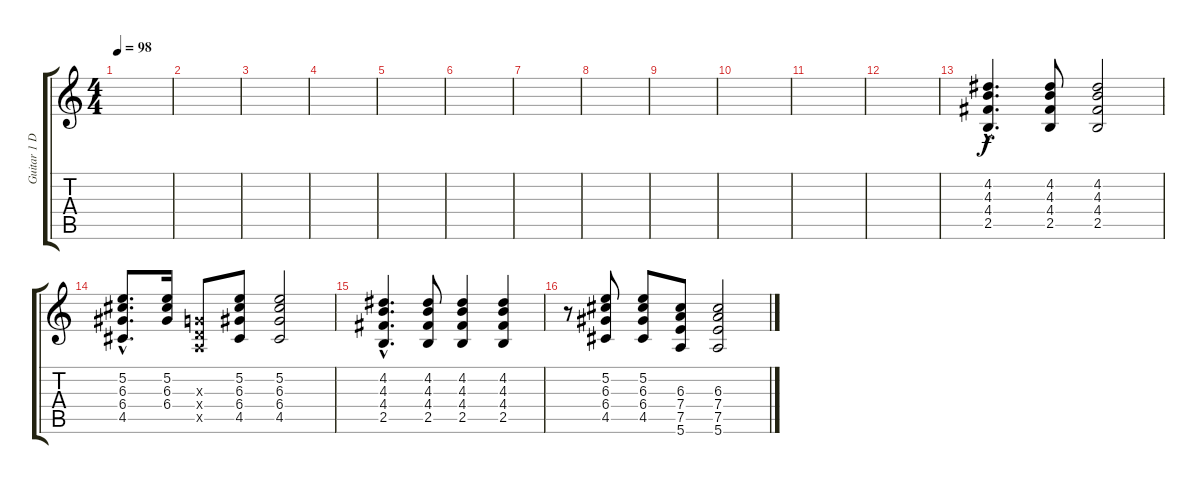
\track ("Guitar 1 Dist" "Guitar 1 D") {instrument distortionguitar}
\staff {score tabs}
\tuning (E4 B3 G3 D3 A2 E2) {hide}
\ts (4 4)
\tempo 98
\clef g2
\ks c
|
|
|
|
|
|
|
|
|
|
|
|
(4.2{hac} 4.3{hac} 4.4{hac} 2.5{hac}).4{d} (4.2 4.3 4.4 2.5).8 (4.2 4.3 4.4 2.5).2 |
(5.2{hac} 6.3{hac} 6.4{hac} 4.5{hac}).8{d} (5.2 6.3 6.4).16 (0.3{x} 0.4{x} 0.5{x}).8 (5.2 6.3 6.4 4.5).8 (5.2 6.3 6.4 4.5).2 |
(4.2{hac} 4.3{hac} 4.4{hac} 2.5{hac}).4{d} (4.2 4.3 4.4 2.5).8 (4.2 4.3 4.4 2.5).4 (4.2 4.3 4.4 2.5).4 |
r.8 (5.2 6.3 6.4 4.5).8 (5.2 6.3 6.4 4.5).8 (6.3 7.4 7.5 5.6).8 (6.3 7.4 7.5 5.6).2
